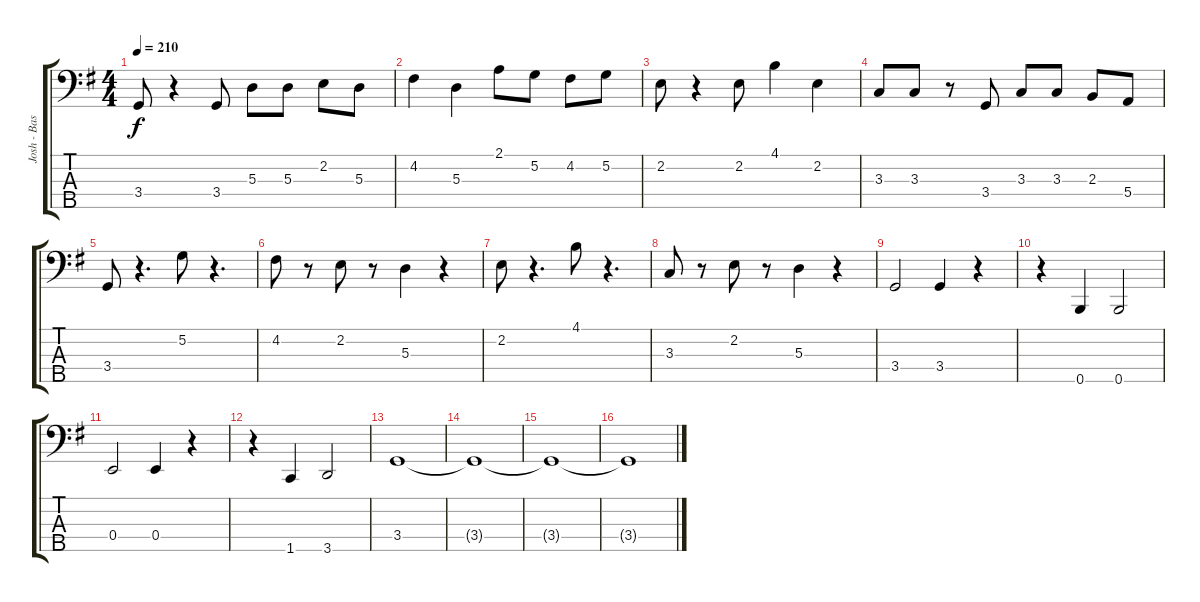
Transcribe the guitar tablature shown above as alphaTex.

\track ("Josh - Bass" "Josh - Bas") {instrument electricbassfinger}
\staff {score tabs}
\tuning (G2 D2 A1 E1 B0) {hide}
\ts (4 4)
\tempo 210
\clef f4
\ks g
3.4.8{dy f} r.4 3.4.8 5.3.8 5.3.8 2.2.8 5.3.8 |
4.2.4 5.3.4 2.1.8 5.2.8 4.2.8 5.2.8 |
2.2.8 r.4 2.2.8 4.1.4 2.2.4 |
3.3.8 3.3.8 r.8 3.4.8 3.3.8 3.3.8 2.3.8 5.4.8 |
3.4.8 r.4{d} 5.2.8 r.4{d} |
4.2.8 r.8 2.2.8 r.8 5.3.4 r.4 |
2.2.8 r.4{d} 4.1.8 r.4{d} |
3.3.8 r.8 2.2.8 r.8 5.3.4 r.4 |
3.4.2 3.4.4 r.4 |
r.4 0.5.4 0.5.2 |
0.4.2 0.4.4 r.4 |
r.4 1.5.4 3.5.2 |
3.4.1{volume 0} |
3.4{t}.1 |
3.4{t}.1 |
3.4{t}.1
